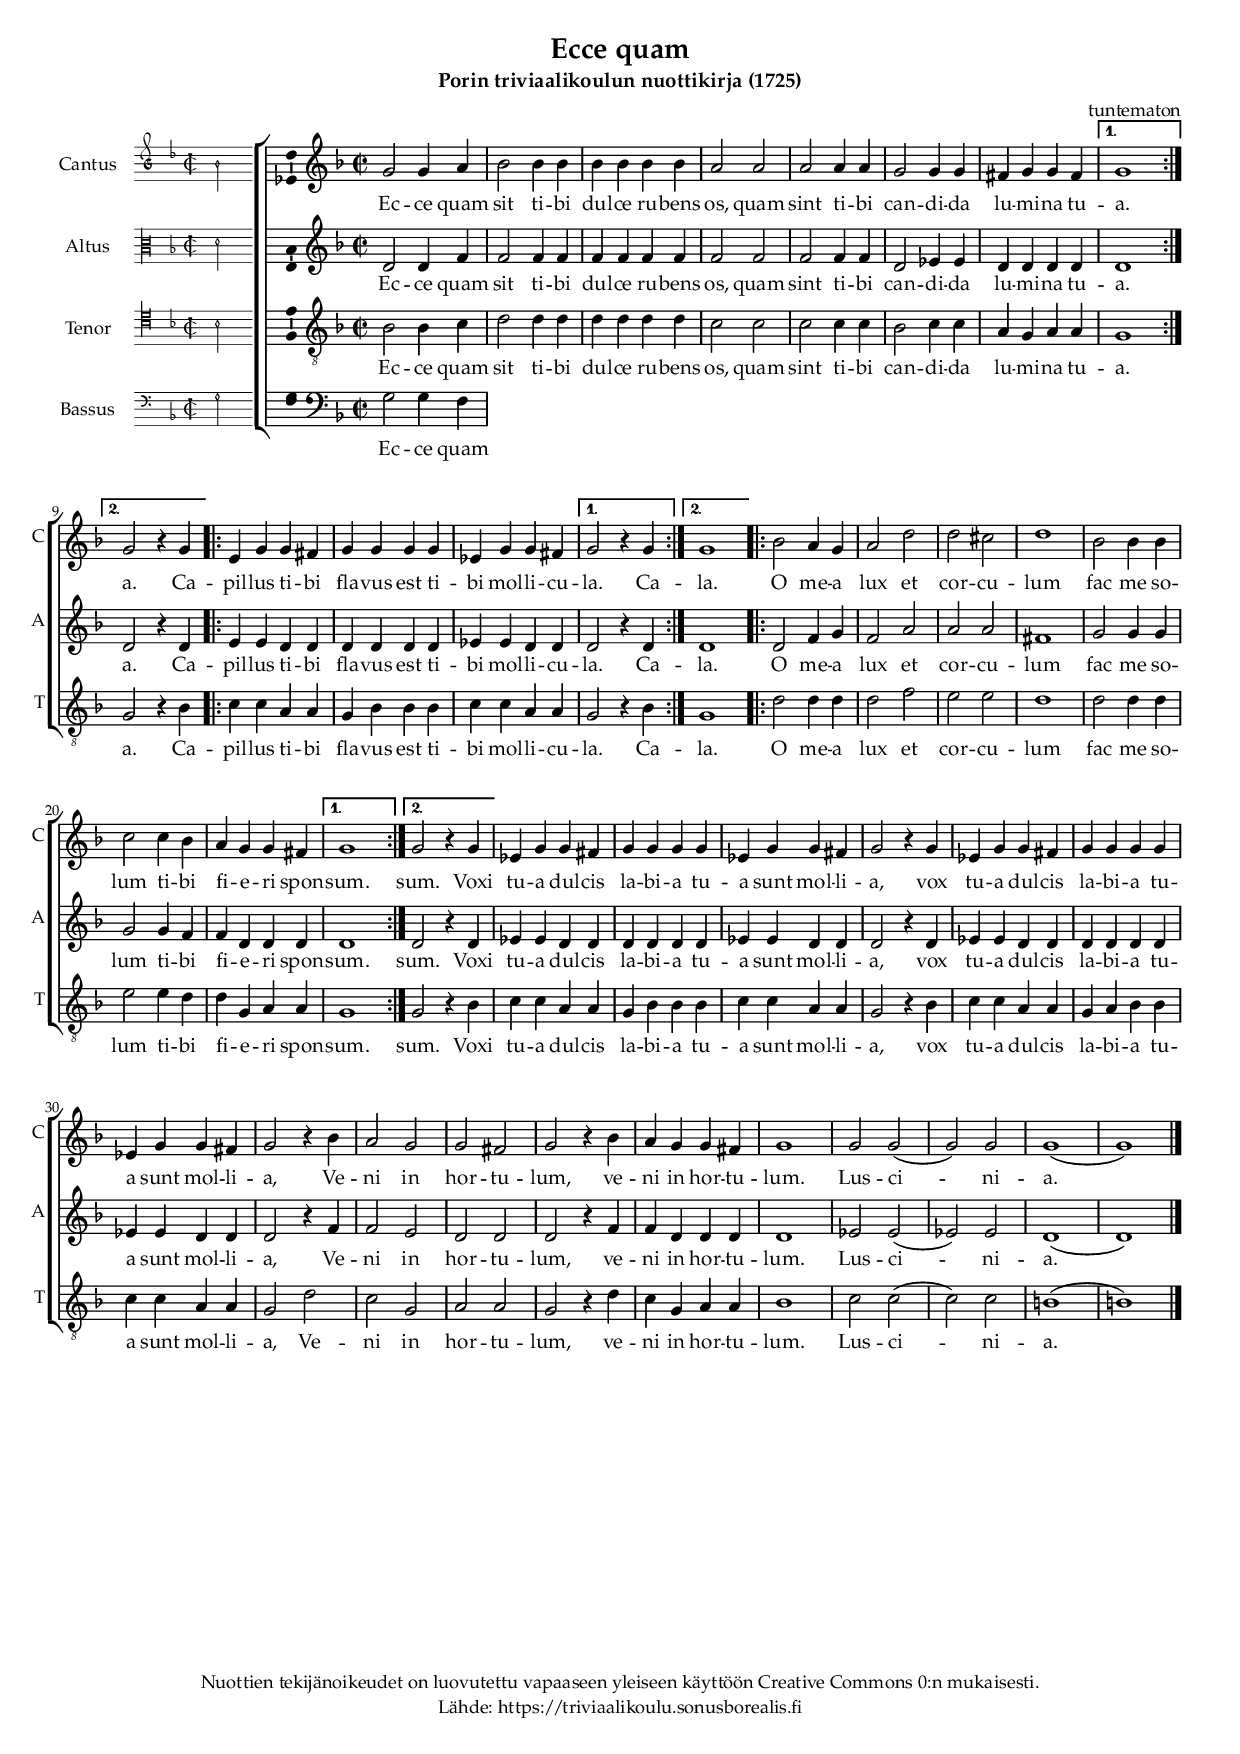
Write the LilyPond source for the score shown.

\version "2.19.80"
\include "suomi.ly"

#(set-global-staff-size 16)

global = {
%  \numericTimeSignature
  \time 2/2
%	\set Timing.measureLength = #(ly:make-moment 4/2)
%  \autoBeamOff
  \key d \minor
  \set Staff.midiInstrument = #"voice oohs"
}


SopranoMusic = \relative c'' {
	\set Staff.instrumentName = #"Cantus"
	\set Staff.shortInstrumentName = "C"

	\incipit {
        \clef "mensural-g"
        \set Staff.middleCClefPosition = #3
        \set Staff.middleCPosition = #3
        \set Staff.clefPosition = #0
        \key d \minor \time 2/2 g2
    }

    \repeat volta 2 {
        g2 g4 a | b2 b4 b | b b b b | a2 a | a a4 a | g2 g4 g |
        fis g g fis |
    }
    \alternative {
        {
            g1 |
        }
        {
            g2 r4 g |
        }
    }
    \repeat volta 2 {
        e g g fis | g g g g | es g g fis |
    }
    \alternative {
        {
            g2 r4 g |
        }
        {
            g1 |
        }
    }
% 2
    \repeat volta 2 {
        b2 a4 g | a2 d | d cis | d1 | b2 b4 b | c2 c4 b | a g g fis |
    }
    \alternative {
        {
            g1 |
        }
        {
            g2 r4 g |
        }
    }
    es g g fis | g g g g | es g g fis | g2 r4 g |
    es g g fis | g g g g | es g g fis | g2 r4 b |
% 3
    a2 g | g fis | g r4 b | a g g fis | g1 |
    g2 g( | g) g | g1( | g) \bar "|."

}

stanzaOneLyrics = \lyricmode {
    Ec -- ce quam sit ti -- bi dul -- ce ru -- bens os,
    quam sint ti -- bi can -- di -- da lu -- mi -- na tu -- a. a.
    Ca -- pil -- lus ti -- bi fla -- vus est
    ti -- bi mol -- li -- cu -- la. Ca -- la.
    O me -- a lux et cor -- cu -- lum
    fac me so -- lum ti -- bi fi -- e -- ri spon -- sum. sum. 
    Voxi tu -- a dul -- cis la -- bi -- a
    tu -- a sunt mol -- li -- a, 
    vox tu -- a dul -- cis la -- bi -- a
    tu -- a sunt mol -- li -- a,
    Ve -- ni in hor -- tu -- lum,
    ve -- ni in hor -- tu -- lum.
    Lus -- ci -- ni -- a.
}

AltoMusic = \relative c' {
	\set Staff.instrumentName = #"Altus"
	\set Staff.shortInstrumentName = "A"

	\incipit { \clef "mensural-c3" \key d \minor \time 2/2 d'2 }

  \repeat volta 2 {
    d2 d4 f | f2 f4 f | f f f f | f2 f | f f4 f | d2 es4 es |
    d d d d |
  }
  \alternative {
    {
      d1 |
    }
    {
      d2 r4 d4 |
    }
  }
  \repeat volta 2 {
    e e d d | d d d d | es es d d |
  }
  \alternative {
    {
      d2 r4 d |
    }
    {
      d1 |
    }
  }
% 2
  \repeat volta 2 {
    d2 f4 g | f2 a | a a | fis1 |
    g2 g4 g | g2 g4 f | f d d d |
  }
  \alternative {
    {
      d1 |
    }
    {
      d2 r4 d |
    }
  }
    es es d d | d d d d | es es d d | d2 r4 d |
    es es d d | d d d d | es es d d | d2 r4 f |
  f2 e | d d | d r4 f4 | f d d d | d1 |
  es2 es( | es) es | d1( | d) \bar "|."
}

TenoreMusic = \relative c' {
	\set Staff.instrumentName = #"Tenor"
	\set Staff.shortInstrumentName = "T"

	\incipit { \clef "mensural-c4" \key d \minor \time 2/2 b2 }

	\clef "treble_8"
    \repeat volta 2 {
        b2 b4 c | d2 d4 d | d d d d | c2 c | c c4 c | 
        b2 c4 c | a g a a |
    }
    \alternative {
        {
            g1 |
        }
        {
            g2 r4 b |
        }
    }
    \repeat volta 2 {
        c c a a | g b b b | c c a a |
    }
    \alternative {
        {
            g2 r4 b |
        }
        {
            g1 |
        }
    }
% 2
    \repeat volta 2 {
        d'2 d4 d | d2 f | e e | d1 |
        d2 d4 d | e2 e4 d | d g, a a |
    }
    \alternative {
        {
            g1 |
        }
        {
            g2 r4 b |
        }
    }
    c c a a | g b b b | c c a a | g2 r4 b |
    c c a a | g a b b | c c a a | g2 d' |
    c g | a a | g r4 d' | c g a a | b1 |
    c2 c( | c) c | h1( | h) \bar "|."
}

BassMusic = \relative c' {
	\set Staff.instrumentName = #"Bassus"
	\set Staff.shortInstrumentName = "B"

	\incipit { \clef "mensural-f" \key d \minor \time 2/2 g2 }

	\clef bass
	g2 g4 f |
}

\include "ecce-quam.header.ily"


\score {
  \new ChoirStaff <<
    \new Staff <<
      \new Voice = "Soprano" {
		    \global
        \SopranoMusic
      }
     \new Lyrics \lyricsto "Soprano" {
       \stanzaOneLyrics
     }
    >>
    \new Staff <<
      \new Voice = "Alto" {
        \global
        \AltoMusic
      }
     \new Lyrics \lyricsto "Alto" {
       \stanzaOneLyrics
     }
    >>
    \new Staff <<
      \new Voice = "Tenore" {
        \global
        \TenoreMusic
      }
      \new Lyrics \lyricsto "Tenore" {
       \stanzaOneLyrics
      }
    >>
    \new Staff <<
      \new Voice = "Bass" {
        \global
        \BassMusic
      }
      \new Lyrics \lyricsto "Bass" {
       \stanzaOneLyrics
      }
    >>
  >>
  \midi {
    \tempo 4 = 160
  }
  \layout {
    \context {
      \Voice
      \consists "Ambitus_engraver"
    }
    indent = 3.5\cm
    incipit-width = 2\cm
    \context {
     \Staff \RemoveEmptyStaves
   }
    \context {
     \Score
     \override VerticalAxisGroup.remove-first = ##t
    }
  }
}
